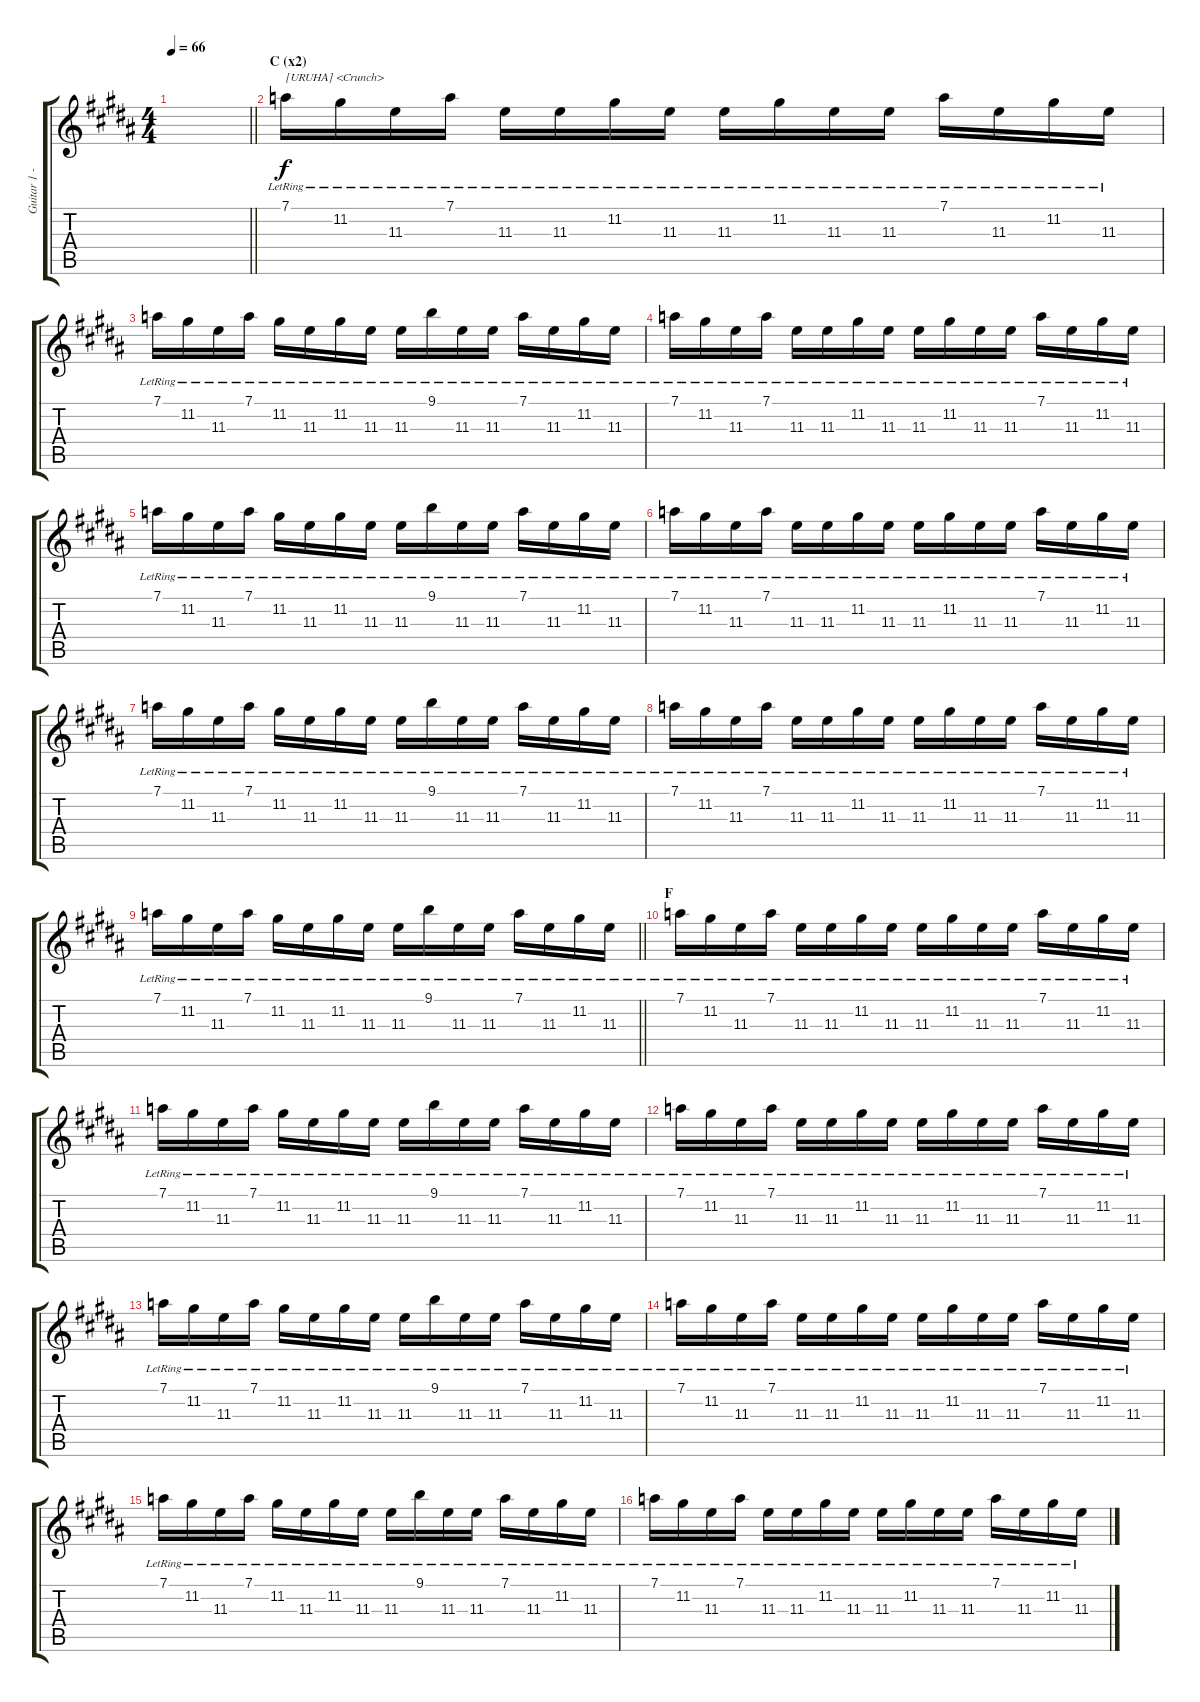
\track ("Guitar 1 - Uruha and Aoi" "Guitar 1 -") {instrument overdrivenguitar}
\staff {score tabs}
\tuning (D4 A3 F3 C3 G2 D2) {hide}
\ts (4 4)
\tempo 66
\clef g2
\barLineRight lightlight
\ks b
|
\section ("" "C (x2)")
7.1{lr}.16{txt "[URUHA] <Crunch>"} 11.2{lr}.16 11.3{lr}.16 7.1{lr}.16 11.3{lr}.16 11.3{lr}.16 11.2{lr}.16 11.3{lr}.16 11.3{lr}.16 11.2{lr}.16 11.3{lr}.16 11.3{lr}.16 7.1{lr}.16 11.3{lr}.16 11.2{lr}.16 11.3{lr}.16 |
7.1{lr}.16 11.2{lr}.16 11.3{lr}.16 7.1{lr}.16 11.2{lr}.16 11.3{lr}.16 11.2{lr}.16 11.3{lr}.16 11.3{lr}.16 9.1{lr}.16 11.3{lr}.16 11.3{lr}.16 7.1{lr}.16 11.3{lr}.16 11.2{lr}.16 11.3{lr}.16 |
7.1{lr}.16 11.2{lr}.16 11.3{lr}.16 7.1{lr}.16 11.3{lr}.16 11.3{lr}.16 11.2{lr}.16 11.3{lr}.16 11.3{lr}.16 11.2{lr}.16 11.3{lr}.16 11.3{lr}.16 7.1{lr}.16 11.3{lr}.16 11.2{lr}.16 11.3{lr}.16 |
7.1{lr}.16 11.2{lr}.16 11.3{lr}.16 7.1{lr}.16 11.2{lr}.16 11.3{lr}.16 11.2{lr}.16 11.3{lr}.16 11.3{lr}.16 9.1{lr}.16 11.3{lr}.16 11.3{lr}.16 7.1{lr}.16 11.3{lr}.16 11.2{lr}.16 11.3{lr}.16 |
7.1{lr}.16 11.2{lr}.16 11.3{lr}.16 7.1{lr}.16 11.3{lr}.16 11.3{lr}.16 11.2{lr}.16 11.3{lr}.16 11.3{lr}.16 11.2{lr}.16 11.3{lr}.16 11.3{lr}.16 7.1{lr}.16 11.3{lr}.16 11.2{lr}.16 11.3{lr}.16 |
7.1{lr}.16 11.2{lr}.16 11.3{lr}.16 7.1{lr}.16 11.2{lr}.16 11.3{lr}.16 11.2{lr}.16 11.3{lr}.16 11.3{lr}.16 9.1{lr}.16 11.3{lr}.16 11.3{lr}.16 7.1{lr}.16 11.3{lr}.16 11.2{lr}.16 11.3{lr}.16 |
7.1{lr}.16 11.2{lr}.16 11.3{lr}.16 7.1{lr}.16 11.3{lr}.16 11.3{lr}.16 11.2{lr}.16 11.3{lr}.16 11.3{lr}.16 11.2{lr}.16 11.3{lr}.16 11.3{lr}.16 7.1{lr}.16 11.3{lr}.16 11.2{lr}.16 11.3{lr}.16 |
\barLineRight lightlight
7.1{lr}.16 11.2{lr}.16 11.3{lr}.16 7.1{lr}.16 11.2{lr}.16 11.3{lr}.16 11.2{lr}.16 11.3{lr}.16 11.3{lr}.16 9.1{lr}.16 11.3{lr}.16 11.3{lr}.16 7.1{lr}.16 11.3{lr}.16 11.2{lr}.16 11.3{lr}.16 |
\section ("" "F")
7.1{lr}.16 11.2{lr}.16 11.3{lr}.16 7.1{lr}.16 11.3{lr}.16 11.3{lr}.16 11.2{lr}.16 11.3{lr}.16 11.3{lr}.16 11.2{lr}.16 11.3{lr}.16 11.3{lr}.16 7.1{lr}.16 11.3{lr}.16 11.2{lr}.16 11.3{lr}.16 |
7.1{lr}.16 11.2{lr}.16 11.3{lr}.16 7.1{lr}.16 11.2{lr}.16 11.3{lr}.16 11.2{lr}.16 11.3{lr}.16 11.3{lr}.16 9.1{lr}.16 11.3{lr}.16 11.3{lr}.16 7.1{lr}.16 11.3{lr}.16 11.2{lr}.16 11.3{lr}.16 |
7.1{lr}.16 11.2{lr}.16 11.3{lr}.16 7.1{lr}.16 11.3{lr}.16 11.3{lr}.16 11.2{lr}.16 11.3{lr}.16 11.3{lr}.16 11.2{lr}.16 11.3{lr}.16 11.3{lr}.16 7.1{lr}.16 11.3{lr}.16 11.2{lr}.16 11.3{lr}.16 |
7.1{lr}.16 11.2{lr}.16 11.3{lr}.16 7.1{lr}.16 11.2{lr}.16 11.3{lr}.16 11.2{lr}.16 11.3{lr}.16 11.3{lr}.16 9.1{lr}.16 11.3{lr}.16 11.3{lr}.16 7.1{lr}.16 11.3{lr}.16 11.2{lr}.16 11.3{lr}.16 |
7.1{lr}.16 11.2{lr}.16 11.3{lr}.16 7.1{lr}.16 11.3{lr}.16 11.3{lr}.16 11.2{lr}.16 11.3{lr}.16 11.3{lr}.16 11.2{lr}.16 11.3{lr}.16 11.3{lr}.16 7.1{lr}.16 11.3{lr}.16 11.2{lr}.16 11.3{lr}.16 |
7.1{lr}.16 11.2{lr}.16 11.3{lr}.16 7.1{lr}.16 11.2{lr}.16 11.3{lr}.16 11.2{lr}.16 11.3{lr}.16 11.3{lr}.16 9.1{lr}.16 11.3{lr}.16 11.3{lr}.16 7.1{lr}.16 11.3{lr}.16 11.2{lr}.16 11.3{lr}.16 |
7.1{lr}.16 11.2{lr}.16 11.3{lr}.16 7.1{lr}.16 11.3{lr}.16 11.3{lr}.16 11.2{lr}.16 11.3{lr}.16 11.3{lr}.16 11.2{lr}.16 11.3{lr}.16 11.3{lr}.16 7.1{lr}.16 11.3{lr}.16 11.2{lr}.16 11.3{lr}.16
